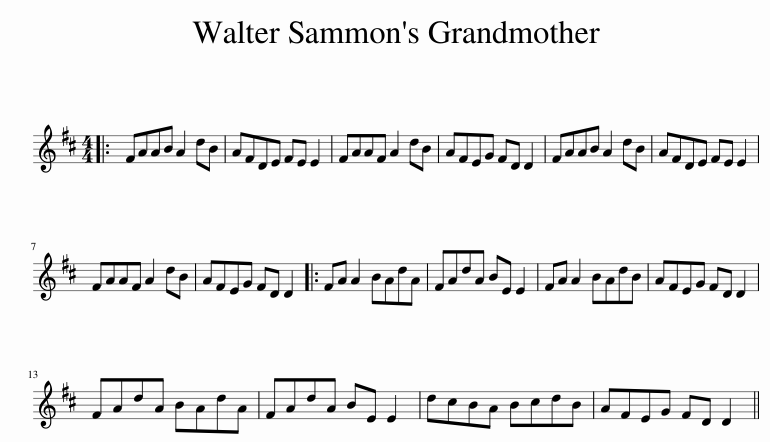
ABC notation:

X:1
L:1/8
M:4/4
I:linebreak $
K:D
V:1 treble
V:1
|: FAAB A2 dB | AFDE FE E2 | FAAF A2 dB | AFEG FD D2 | FAAB A2 dB | %5
 AFDE FE E2 |$ FAAF A2 dB | AFEG FD D2 |: FA A2 BAdA | FAdA BE E2 | %10
 FA A2 BAdB | AFEG FD D2 |$ FAdA BAdA | FAdA BE E2 | dcBA BcdB | %15
 AFEG FD D2 || %16
